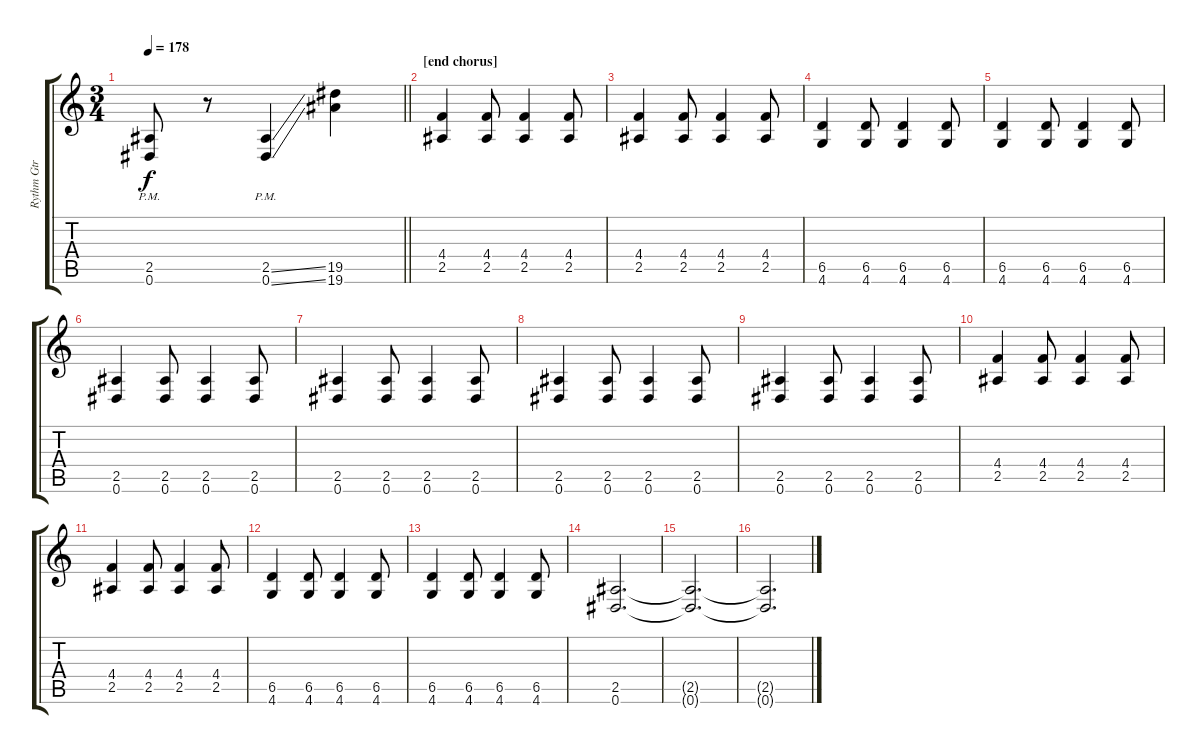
\track ("Rythm Gtr" "Rythm Gtr") {instrument acousticguitarnylon}
\staff {score tabs}
\tuning (Eb4 Bb3 Gb3 Db3 Ab2 Eb2) {hide}
\ts (3 4)
\tempo 178
\clef g2
\barLineRight lightlight
\ks c
(2.5 0.6{pm}).8{dy f} r.8 (2.5{ss} 0.6{ss pm}).4 (19.5 19.6).4 |
\section ("" "[end chorus]")
(4.4 2.5).4 (4.4 2.5).8 (4.4 2.5).4 (4.4 2.5).8 |
(4.4 2.5).4 (4.4 2.5).8 (4.4 2.5).4 (4.4 2.5).8 |
(6.5 4.6).4 (6.5 4.6).8 (6.5 4.6).4 (6.5 4.6).8 |
(6.5 4.6).4 (6.5 4.6).8 (6.5 4.6).4 (6.5 4.6).8 |
(2.5 0.6).4 (2.5 0.6).8 (2.5 0.6).4 (2.5 0.6).8 |
(2.5 0.6).4 (2.5 0.6).8 (2.5 0.6).4 (2.5 0.6).8 |
(2.5 0.6).4 (2.5 0.6).8 (2.5 0.6).4 (2.5 0.6).8 |
(2.5 0.6).4 (2.5 0.6).8 (2.5 0.6).4 (2.5 0.6).8 |
(4.4 2.5).4 (4.4 2.5).8 (4.4 2.5).4 (4.4 2.5).8 |
(4.4 2.5).4 (4.4 2.5).8 (4.4 2.5).4 (4.4 2.5).8 |
(6.5 4.6).4 (6.5 4.6).8 (6.5 4.6).4 (6.5 4.6).8 |
(6.5 4.6).4 (6.5 4.6).8 (6.5 4.6).4 (6.5 4.6).8 |
(2.5 0.6).2{d} |
(2.5{t} 0.6{t}).2{d} |
(2.5{t} 0.6{t}).2{d}
